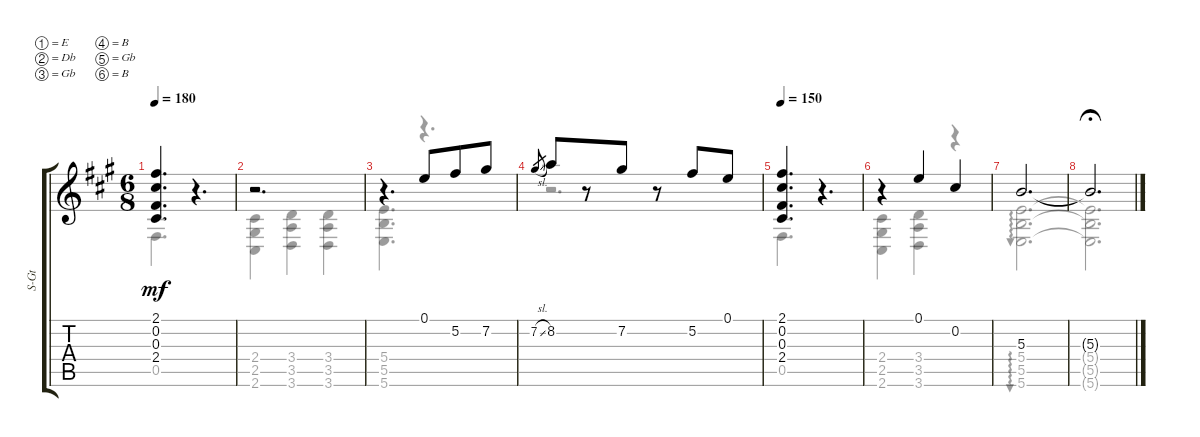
\defaultSystemsLayout 4
\bracketExtendMode groupsimilarinstruments
\otherSystemsTrackNameOrientation horizontal
\track ("Steel Guitar" "S-Gt") {defaultSystemsLayout 2 instrument acousticguitarsteel}
\staff {score tabs}
\tuning (E4 Db4 Gb3 B2 Gb2 B1)
\voice
\ts (6 8)
\tempo 180
\clef g2
\ks f#minor
(2.1{acc #} 0.2{acc #} 0.3{acc #} 2.4{acc #}).4{d dy mf beam Up} r.4{d beam Up} |
r.2{d beam Up} |
r.4{d beam Up} 0.1{acc forcenatural}.8{beam Up} 5.2{acc #}.8{beam Up} 7.2{acc #}.8{beam Up} |
7.2{sl acc #}.8{gr beam Up} 8.2{acc forcenatural}.8{beam Up} r.8{beam Up} 7.2{acc #}.8{beam Up} r.8{beam Up} 5.2{acc #}.8{beam Up} 0.1{acc forcenatural}.8{beam Up} |
\tempo 150
(2.1{acc #} 0.2{acc #} 0.3{acc #} 2.4{acc #}).4{d beam Up} r.4{d beam Up} |
r.4{beam Up} 0.1{acc forcenatural}.4{beam Up} 0.2{acc #}.4{beam Up} |
5.3{acc forcenatural}.2{d beam Up} |
5.3{t acc forcenatural}.2{d fermata (medium 1) beam Up}
\voice
\clef g2
\ottava regular
\simile none
\ks f#minor
0.5{acc #}.4{d dy mf beam Down} r.4{d beam Down} |
(2.6{acc #} 2.5{acc #} 2.4{acc #}).4{beam Down} (3.4{acc forcenatural} 3.5{acc forcenatural} 3.6{acc forcenatural}).4{beam Down} (3.6{acc forcenatural} 3.5{acc forcenatural} 3.4{acc forcenatural}).4{beam Down} |
(5.6{acc forcenatural} 5.5{acc forcenatural} 5.4{acc forcenatural}).4{d beam Down} r.4{d beam Down} |
r.2{d beam Down} |
0.5{acc #}.4{d beam Down} r.4{d beam Down} |
(2.6{acc #} 2.5{acc #} 2.4{acc #}).4{beam Down} (3.4{acc forcenatural} 3.5{acc forcenatural} 3.6{acc forcenatural}).4{beam Down} r.4{beam Down} |
(5.6{acc forcenatural} 5.5{acc forcenatural} 5.4{acc forcenatural}).2{d au 0 beam Down} |
(5.6{t acc forcenatural} 5.5{t acc forcenatural} 5.4{t acc forcenatural}).2{d fermata (medium 1) beam Down}
